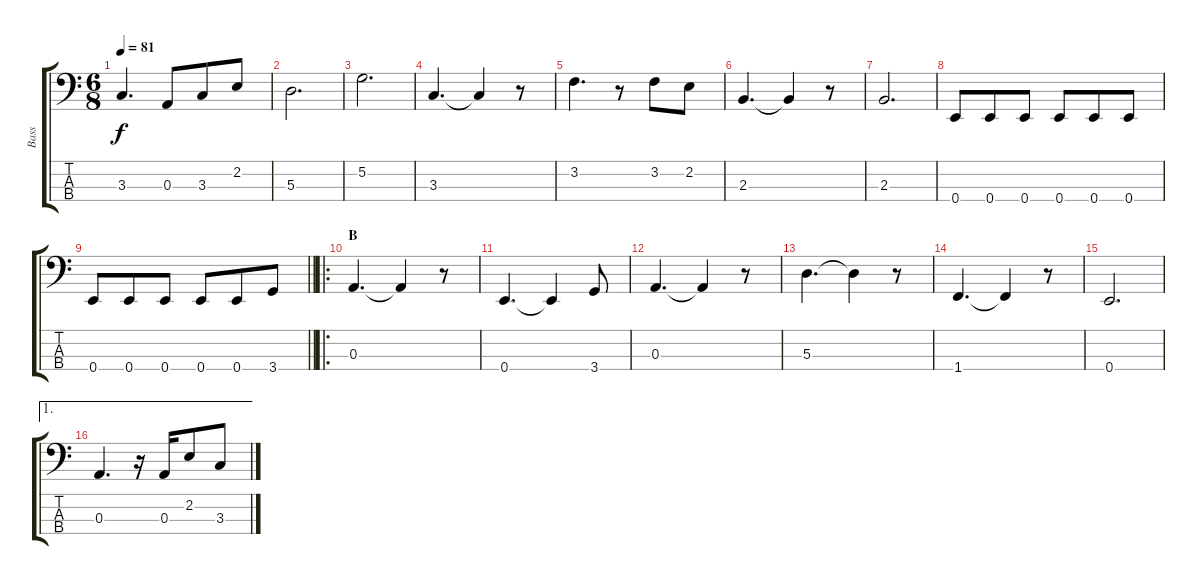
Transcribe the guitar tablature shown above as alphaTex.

\track ("Bass" "Bass") {instrument electricbassfinger}
\staff {score tabs}
\tuning (G2 D2 A1 E1) {hide}
\ts (6 8)
\tempo 81
\clef f4
\ks c
3.3.4{d dy f} 0.3.8 3.3.8 2.2.8 |
5.3.2{d} |
5.2.2{d} |
3.3.4{d} 3.3{t}.4 r.8 |
3.2.4{d} r.8 3.2.8 2.2.8 |
2.3.4{d} 2.3{t}.4 r.8 |
2.3.2{d} |
0.4.8 0.4.8 0.4.8 0.4.8 0.4.8 0.4.8 |
\barLineRight lightlight
0.4.8 0.4.8 0.4.8 0.4.8 0.4.8 3.4.8 |
\ro
\section ("" "B")
0.3.4{d} 0.3{t}.4 r.8 |
0.4.4{d} 0.4{t}.4 3.4.8 |
0.3.4{d} 0.3{t}.4 r.8 |
5.3.4{d} 5.3{t}.4 r.8 |
1.4.4{d} 1.4{t}.4 r.8 |
0.4.2{d} |
\ae 1
0.3.4{d} r.16 0.3.16 2.2.8 3.3.8
